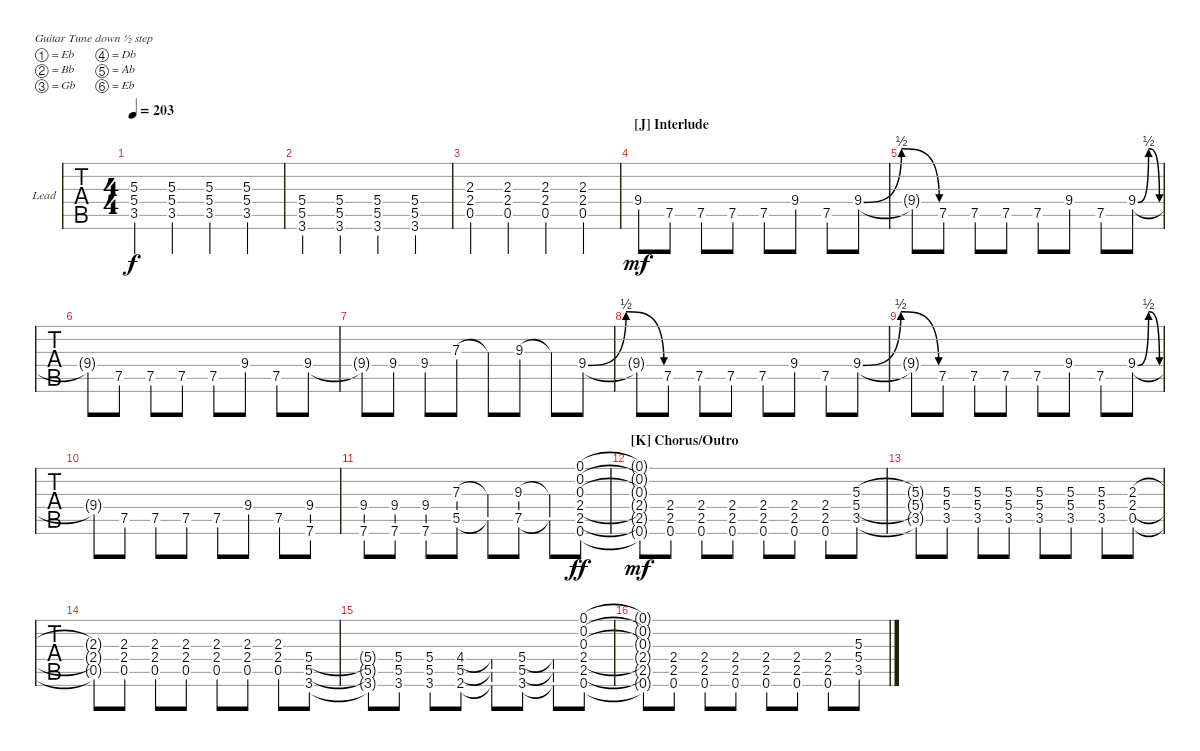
\defaultSystemsLayout 4
\bracketExtendMode groupsimilarinstruments
\firstSystemTrackNameOrientation horizontal
\otherSystemsTrackNameOrientation horizontal
\track ("Zach Blair - Guitar One" "Lead") {instrument distortionguitar}
\staff {tabs}
\tuning (Eb4 Bb3 Gb3 Db3 Ab2 Eb2)
\ts (4 4)
\tempo 203
\clef g2
\ks c
(3.5 5.4 5.3).4{dy f} (3.5 5.4 5.3).4 (3.5 5.4 5.3).4 (3.5 5.4 5.3).4 |
(3.6 5.5 5.4).4 (3.6 5.5 5.4).4 (3.6 5.5 5.4).4 (3.6 5.5 5.4).4 |
(0.5 2.4 2.3).4 (0.5 2.4 2.3).4 (0.5 2.4 2.3).4 (0.5 2.4 2.3).4 |
\section ("J" "Interlude")
9.4.8{dy mf} 7.5.8 7.5.8 7.5.8 7.5.8 9.4.8 7.5.8 9.4{be (bendrelease 0 0 53.4 2 53.4 2 60 0)}.8 |
9.4{t}.8 7.5.8 7.5.8 7.5.8 7.5.8 9.4.8 7.5.8 9.4{be (bendrelease 0 0 53.4 2 53.4 2 60 0)}.8 |
9.4{t}.8 7.5.8 7.5.8 7.5.8 7.5.8 9.4.8 7.5.8 9.4.8 |
9.4{t}.8 9.4.8 9.4.8 7.3.8 7.3{t}.8 9.3.8 9.3{t}.8 9.4{be (bendrelease 0 0 53.4 2 53.4 2 60 0)}.8 |
9.4{t}.8 7.5.8 7.5.8 7.5.8 7.5.8 9.4.8 7.5.8 9.4{be (bendrelease 0 0 53.4 2 53.4 2 60 0)}.8 |
9.4{t}.8 7.5.8 7.5.8 7.5.8 7.5.8 9.4.8 7.5.8 9.4{be (bendrelease 0 0 53.4 2 53.4 2 60 0)}.8 |
9.4{t}.8 7.5.8 7.5.8 7.5.8 7.5.8 9.4.8 7.5.8 (9.4 7.6).8 |
(9.4 7.6).8 (9.4 7.6).8 (9.4 7.6).8 (7.3 5.5).8 (7.3{t} 5.5{t}).8 (9.3 7.5).8 (9.3{t} 7.5{t}).8 (0.6 2.5 2.4 0.3 0.2 0.1).8{dy ff} |
\section ("K" "Chorus/Outro")
(0.6{t} 2.5{t} 2.4{t} 0.3{t} 0.2{t} 0.1{t}).8{dy mf} (0.6 2.5 2.4).8 (0.6 2.4 2.5).8 (0.6 2.5 2.4).8 (0.6 2.4 2.5).8 (0.6 2.5 2.4).8 (0.6 2.5 2.4).8 (3.5 5.4 5.3).8 |
(3.5{t} 5.3{t} 5.4{t}).8 (3.5 5.4 5.3).8 (3.5 5.4 5.3).8 (3.5 5.4 5.3).8 (3.5 5.4 5.3).8 (3.5 5.3 5.4).8 (5.3 5.4 3.5).8 (0.5 2.3 2.4).8 |
(0.5{t} 2.4{t} 2.3{t}).8 (0.5 2.3 2.4).8 (0.5 2.4 2.3).8 (0.5 2.3 2.4).8 (0.5 2.4 2.3).8 (0.5 2.3 2.4).8 (0.5 2.4 2.3).8 (3.6 5.4 5.5).8 |
(3.6{t} 5.5{t} 5.4{t}).8 (3.6 5.4 5.5).8 (3.6 5.5 5.4).8 (2.6 4.4 5.5).8 (2.6{t} 5.5{t} 4.4{t}).8 (3.6 5.4 5.5).8 (3.6{t} 5.5{t} 5.4{t}).8 (0.6 2.5 2.4 0.3 0.2 0.1).8 |
(0.6{t} 2.5{t} 2.4{t} 0.3{t} 0.1{t} 0.2{t}).8 (0.6 2.5 2.4).8 (0.6 2.4 2.5).8 (0.6 2.5 2.4).8 (0.6 2.4 2.5).8 (0.6 2.5 2.4).8 (0.6 2.5 2.4).8 (3.5 5.4 5.3).8
